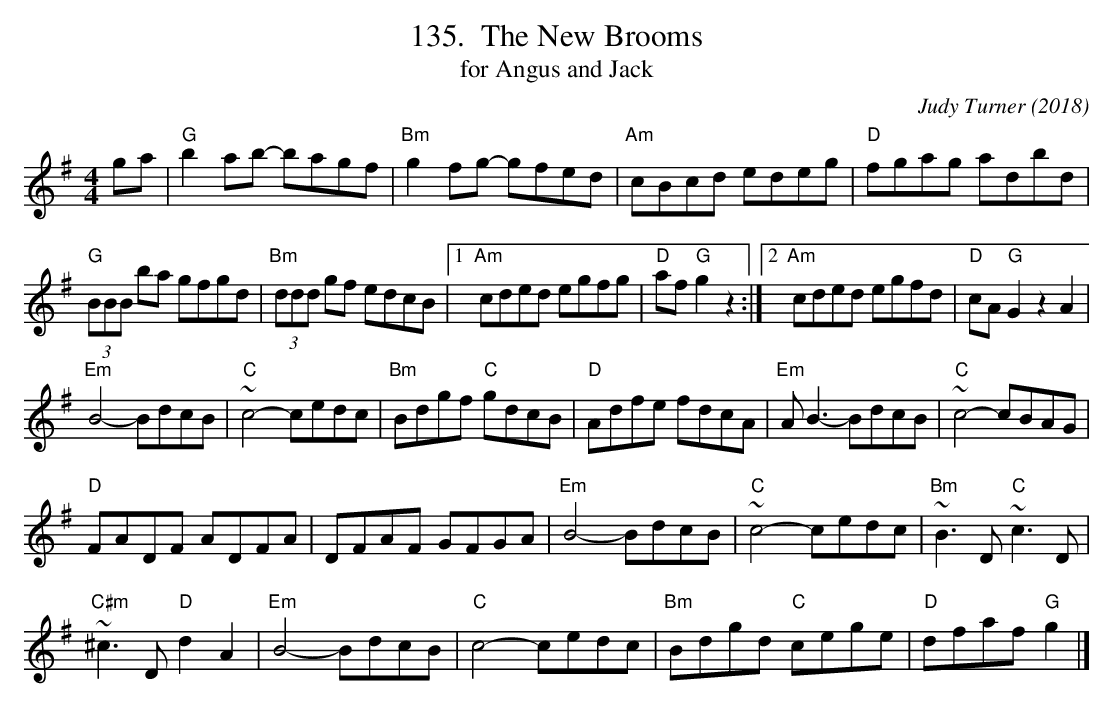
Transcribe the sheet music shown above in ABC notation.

X:1
T:New Brooms, The
T:for Angus and Jack
C:Judy Turner (2018)
M:4/4
L:1/8
K:G
ga|"G" b2ab- bagf |"Bm"g2fg -gfed|"Am"cBcd edeg|"D"fgag adbd|
"G"(3BBB ba gfgd|"Bm"(3ddd gf edcB|1"Am"cded egfg|"D"af"G"g2z2:|2"Am"cded egfd|"D"cA"G"G2z2A2|
"Em"B4-BdcB|"C"~c4-cedc|"Bm"Bdgf "C"gdcB|"D"Adfe fdcA|"Em"AB3-BdcB|"C"~c4-cBAG|
"D"FADF ADFA|DFAF GFGA|"Em"B4-BdcB|"C"~c4-cedc| "Bm"~B3D"C"~c3D|
"C#m"~^c3D"D"d2A2|"Em"B4-BdcB|"C"c4-cedc|"Bm"Bdgd "C"cege|"D"dfaf "G"g2|]
